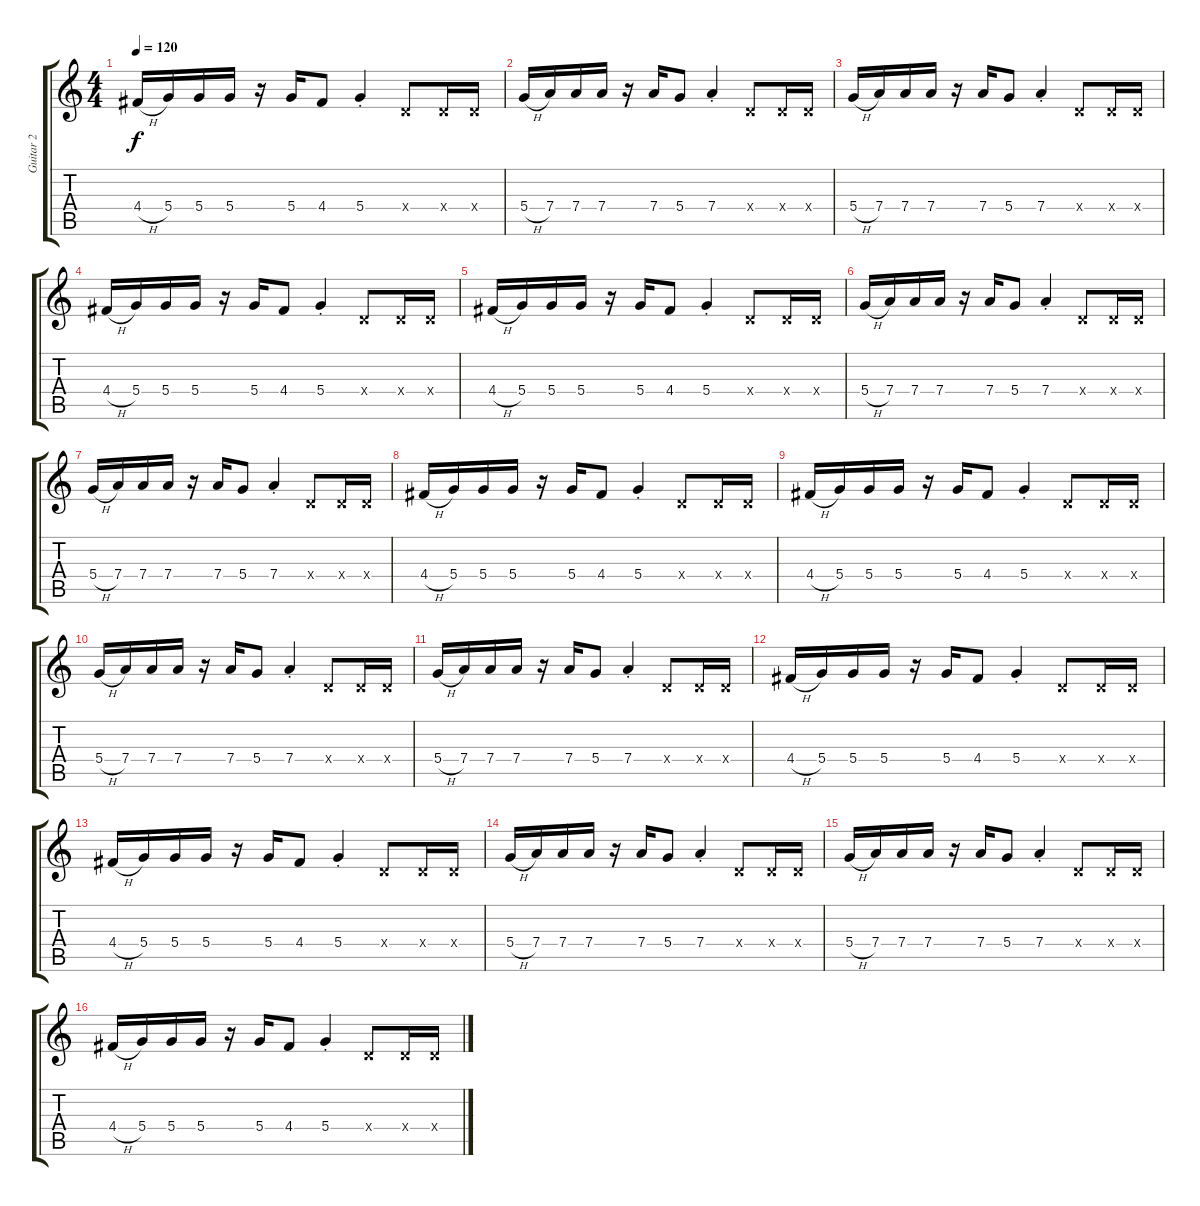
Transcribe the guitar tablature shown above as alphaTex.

\track ("Guitar 2" "Guitar 2") {instrument electricguitarjazz}
\staff {score tabs}
\tuning (E4 B3 G3 D3 A2 E2) {hide}
\ts (4 4)
\tempo 120
\clef g2
\ks c
4.4{h}.16{dy f} 5.4.16 5.4.16 5.4.16 r.16 5.4.16 4.4.8 5.4{st}.4 0.4{x}.8 0.4{x}.16 0.4{x}.16 |
5.4{h}.16 7.4.16 7.4.16 7.4.16 r.16 7.4.16 5.4.8 7.4{st}.4 0.4{x}.8 0.4{x}.16 0.4{x}.16 |
5.4{h}.16 7.4.16 7.4.16 7.4.16 r.16 7.4.16 5.4.8 7.4{st}.4 0.4{x}.8 0.4{x}.16 0.4{x}.16 |
4.4{h}.16 5.4.16 5.4.16 5.4.16 r.16 5.4.16 4.4.8 5.4{st}.4 0.4{x}.8 0.4{x}.16 0.4{x}.16 |
4.4{h}.16 5.4.16 5.4.16 5.4.16 r.16 5.4.16 4.4.8 5.4{st}.4 0.4{x}.8 0.4{x}.16 0.4{x}.16 |
5.4{h}.16 7.4.16 7.4.16 7.4.16 r.16 7.4.16 5.4.8 7.4{st}.4 0.4{x}.8 0.4{x}.16 0.4{x}.16 |
5.4{h}.16 7.4.16 7.4.16 7.4.16 r.16 7.4.16 5.4.8 7.4{st}.4 0.4{x}.8 0.4{x}.16 0.4{x}.16 |
4.4{h}.16 5.4.16 5.4.16 5.4.16 r.16 5.4.16 4.4.8 5.4{st}.4 0.4{x}.8 0.4{x}.16 0.4{x}.16 |
4.4{h}.16 5.4.16 5.4.16 5.4.16 r.16 5.4.16 4.4.8 5.4{st}.4 0.4{x}.8 0.4{x}.16 0.4{x}.16 |
5.4{h}.16 7.4.16 7.4.16 7.4.16 r.16 7.4.16 5.4.8 7.4{st}.4 0.4{x}.8 0.4{x}.16 0.4{x}.16 |
5.4{h}.16 7.4.16 7.4.16 7.4.16 r.16 7.4.16 5.4.8 7.4{st}.4 0.4{x}.8 0.4{x}.16 0.4{x}.16 |
4.4{h}.16 5.4.16 5.4.16 5.4.16 r.16 5.4.16 4.4.8 5.4{st}.4 0.4{x}.8 0.4{x}.16 0.4{x}.16 |
4.4{h}.16 5.4.16 5.4.16 5.4.16 r.16 5.4.16 4.4.8 5.4{st}.4 0.4{x}.8 0.4{x}.16 0.4{x}.16 |
5.4{h}.16 7.4.16 7.4.16 7.4.16 r.16 7.4.16 5.4.8 7.4{st}.4 0.4{x}.8 0.4{x}.16 0.4{x}.16 |
5.4{h}.16 7.4.16 7.4.16 7.4.16 r.16 7.4.16 5.4.8 7.4{st}.4 0.4{x}.8 0.4{x}.16 0.4{x}.16 |
4.4{h}.16 5.4.16 5.4.16 5.4.16 r.16 5.4.16 4.4.8 5.4{st}.4 0.4{x}.8 0.4{x}.16 0.4{x}.16
